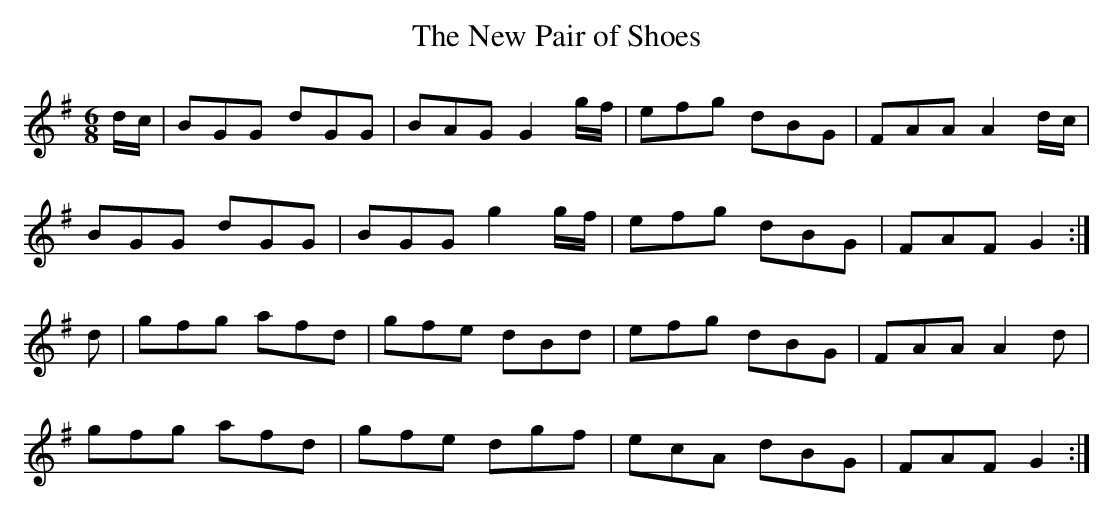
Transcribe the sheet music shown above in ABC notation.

X:1
T: The New Pair of Shoes
M: 6/8
L: 1/8
K: G
d/c/|BGG dGG|BAG G2g/f/|efg dBG|FAA A2d/c/|
BGG dGG|BGG g2g/f/|efg dBG|FAF G2:|
d|gfg afd|gfe dBd|efg dBG|FAA A2d|
gfg afd|gfe dgf|ecA dBG|FAF G2:|
